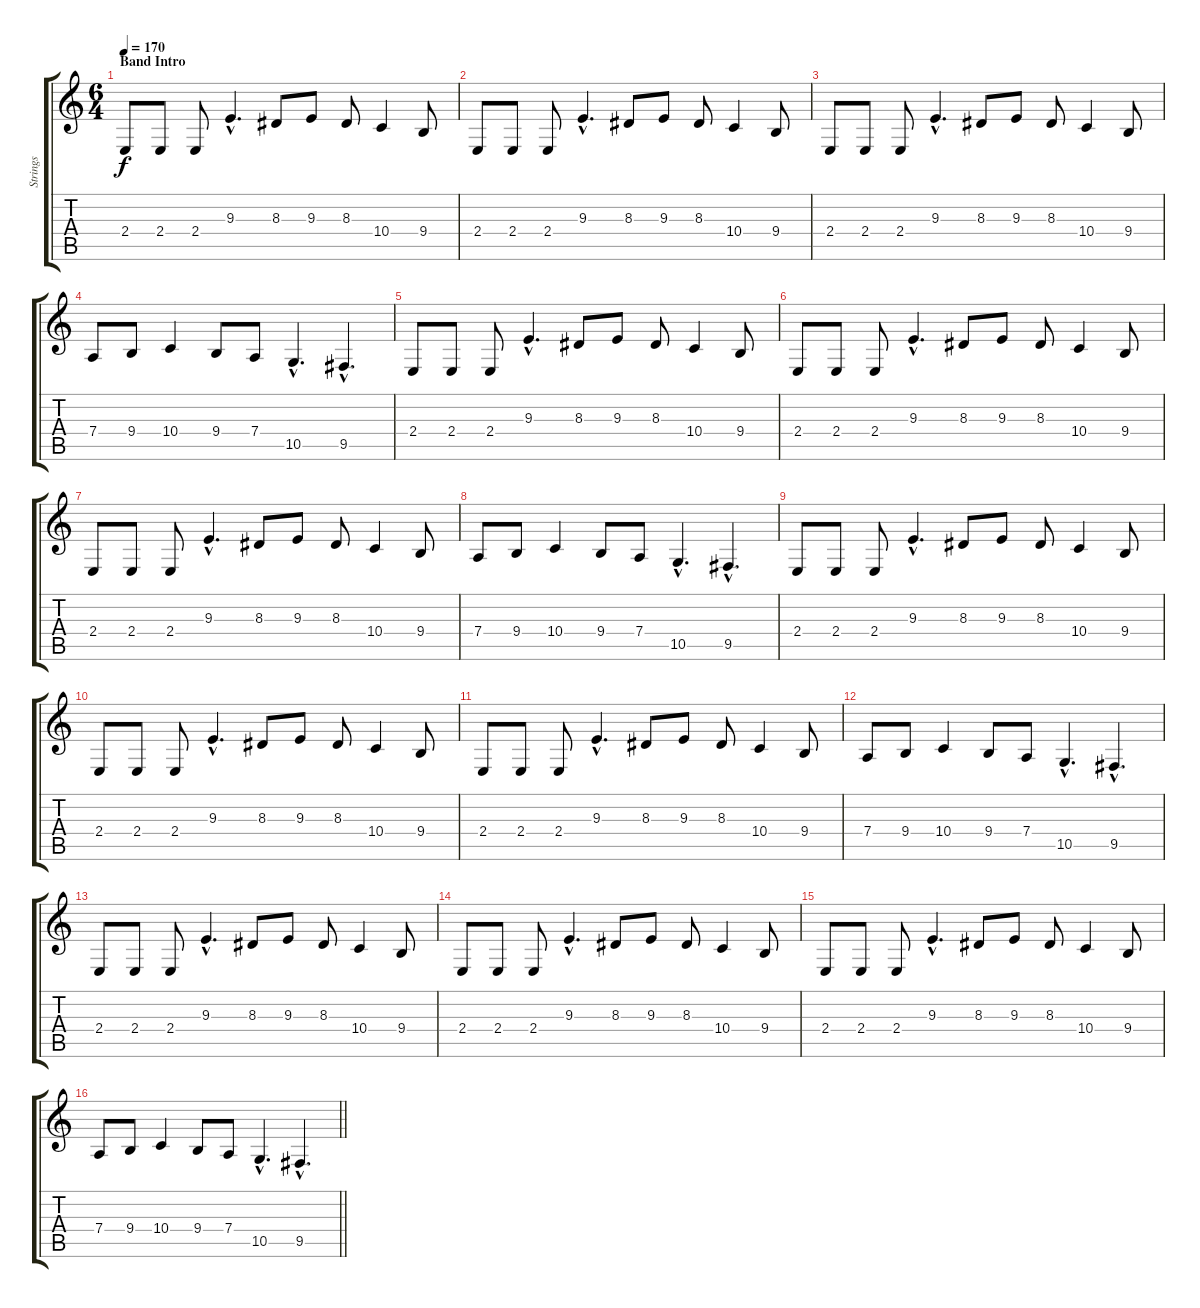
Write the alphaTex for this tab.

\track ("Strings" "Strings") {instrument stringensemble1}
\staff {score tabs}
\tuning (E4 B3 G3 D3 A2 E2) {hide}
\ts (6 4)
\section ("" "Band Intro")
\tempo 170
\clef g2
\ks c
2.4.8{dy f instrument stringensemble1} 2.4.8 2.4.8 9.3{hac}.4{d} 8.3.8 9.3.8 8.3.8 10.4.4 9.4.8 |
2.4.8 2.4.8 2.4.8 9.3{hac}.4{d} 8.3.8 9.3.8 8.3.8 10.4.4 9.4.8 |
2.4.8 2.4.8 2.4.8 9.3{hac}.4{d} 8.3.8 9.3.8 8.3.8 10.4.4 9.4.8 |
7.4.8 9.4.8 10.4.4 9.4.8 7.4.8 10.5{hac}.4{d} 9.5{hac}.4{d} |
2.4.8 2.4.8 2.4.8 9.3{hac}.4{d} 8.3.8 9.3.8 8.3.8 10.4.4 9.4.8 |
2.4.8 2.4.8 2.4.8 9.3{hac}.4{d} 8.3.8 9.3.8 8.3.8 10.4.4 9.4.8 |
2.4.8 2.4.8 2.4.8 9.3{hac}.4{d} 8.3.8 9.3.8 8.3.8 10.4.4 9.4.8 |
7.4.8 9.4.8 10.4.4 9.4.8 7.4.8 10.5{hac}.4{d} 9.5{hac}.4{d} |
2.4.8 2.4.8 2.4.8 9.3{hac}.4{d} 8.3.8 9.3.8 8.3.8 10.4.4 9.4.8 |
2.4.8 2.4.8 2.4.8 9.3{hac}.4{d} 8.3.8 9.3.8 8.3.8 10.4.4 9.4.8 |
2.4.8 2.4.8 2.4.8 9.3{hac}.4{d} 8.3.8 9.3.8 8.3.8 10.4.4 9.4.8 |
7.4.8 9.4.8 10.4.4 9.4.8 7.4.8 10.5{hac}.4{d} 9.5{hac}.4{d} |
2.4.8 2.4.8 2.4.8 9.3{hac}.4{d} 8.3.8 9.3.8 8.3.8 10.4.4 9.4.8 |
2.4.8 2.4.8 2.4.8 9.3{hac}.4{d} 8.3.8 9.3.8 8.3.8 10.4.4 9.4.8 |
2.4.8 2.4.8 2.4.8 9.3{hac}.4{d} 8.3.8 9.3.8 8.3.8 10.4.4 9.4.8 |
\barLineRight lightlight
7.4.8 9.4.8 10.4.4 9.4.8 7.4.8 10.5{hac}.4{d} 9.5{hac}.4{d}
